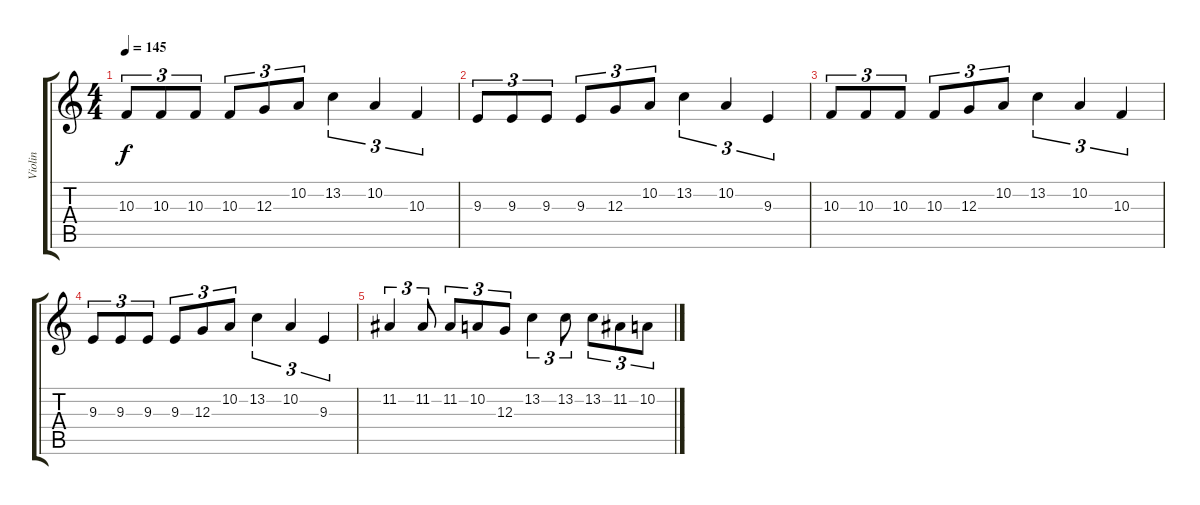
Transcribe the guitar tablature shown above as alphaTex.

\track ("Violin" "Violin") {instrument violin}
\staff {score tabs}
\tuning (E4 B3 G3 D3 A2 E2) {hide}
\ts (4 4)
\tempo 145
\clef g2
\ks c
10.3.8{tu (3 2) dy f} 10.3.8{tu (3 2)} 10.3.8{tu (3 2)} 10.3.8{tu (3 2)} 12.3.8{tu (3 2)} 10.2.8{tu (3 2)} 13.2.4{tu (3 2)} 10.2.4{tu (3 2)} 10.3.4{tu (3 2)} |
9.3.8{tu (3 2)} 9.3.8{tu (3 2)} 9.3.8{tu (3 2)} 9.3.8{tu (3 2)} 12.3.8{tu (3 2)} 10.2.8{tu (3 2)} 13.2.4{tu (3 2)} 10.2.4{tu (3 2)} 9.3.4{tu (3 2)} |
10.3.8{tu (3 2)} 10.3.8{tu (3 2)} 10.3.8{tu (3 2)} 10.3.8{tu (3 2)} 12.3.8{tu (3 2)} 10.2.8{tu (3 2)} 13.2.4{tu (3 2)} 10.2.4{tu (3 2)} 10.3.4{tu (3 2)} |
9.3.8{tu (3 2)} 9.3.8{tu (3 2)} 9.3.8{tu (3 2)} 9.3.8{tu (3 2)} 12.3.8{tu (3 2)} 10.2.8{tu (3 2)} 13.2.4{tu (3 2)} 10.2.4{tu (3 2)} 9.3.4{tu (3 2)} |
11.2.4{tu (3 2)} 11.2.8{tu (3 2)} 11.2.8{tu (3 2)} 10.2.8{tu (3 2)} 12.3.8{tu (3 2)} 13.2.4{tu (3 2)} 13.2.8{tu (3 2)} 13.2.8{tu (3 2)} 11.2.8{tu (3 2)} 10.2.8{tu (3 2)}
